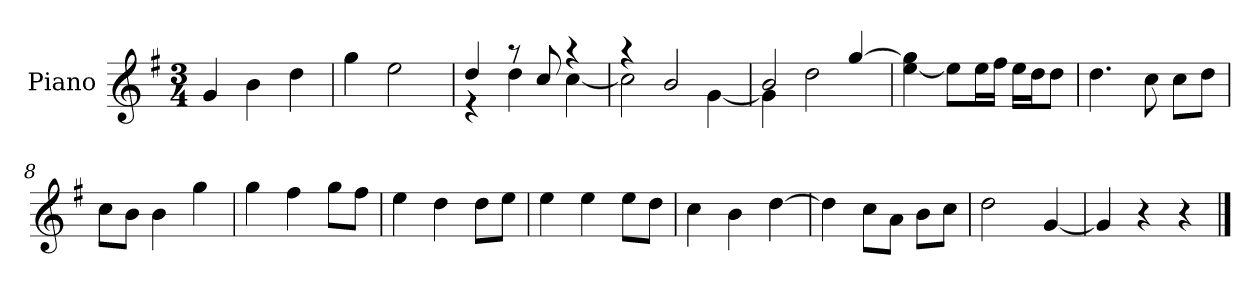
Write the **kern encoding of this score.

**kern
*part1
*staff1
*I"Piano
*I'P-no
*clefG2
*k[f#]
*M3/4
*MM179
=1
4g/
4b\
4dd\
=2
4gg\
2ee\
=3
*^
4dd/	4r
8r	4dd\
8cc/	.
4r	[4cc\
=4	=4
4r	2cc\]
2b/	.
.	[4g\
=5	=5
2b/	4g\]
.	2dd\
[4gg/	.
*v	*v
=6
[4ee\ 4gg\]
8ee\L]
16ee\L
16ff#\JJ
16ee\LL
16dd\J
8dd\J
=7
4.dd\
8cc\
8cc\L
8dd\J
=8
8cc\L
8b\J
4b\
4gg\
!!LO:LB:g=z
=9
4gg\
4ff#\
8gg\L
8ff#\J
=10
4ee\
4dd\
8dd\L
8ee\J
=11
4ee\
4ee\
8ee\L
8dd\J
=12
4cc\
4b\
[4dd\
=13
4dd\]
8cc\L
8a\J
8b\L
8cc\J
=14
2dd\
[4g/
=15
4g/]
4r
4r
==
*-
